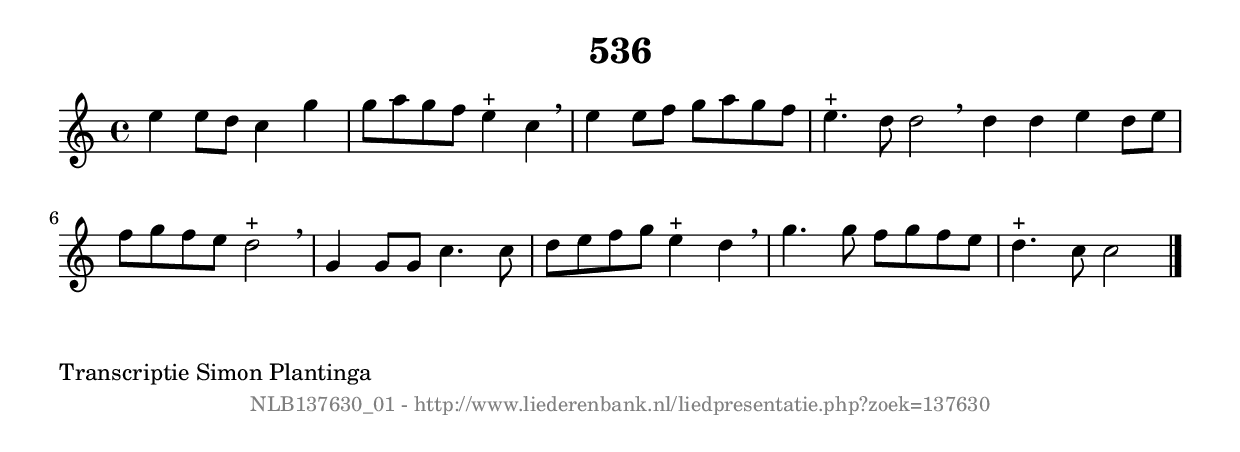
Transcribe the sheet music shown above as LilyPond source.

%
% produced by wce2krn 1.64 (7 June 2014)
%
\version"2.16"
#(append! paper-alist '(("long" . (cons (* 210 mm) (* 2000 mm)))))
#(set-default-paper-size "long")
sb = {\breathe}
mBreak = {\breathe }
bBreak = {\breathe }
x = {\once\override NoteHead #'style = #'cross }
gl=\glissando
itime={\override Staff.TimeSignature #'stencil = ##f }
ficta = {\once\set suggestAccidentals = ##t}
fine = {\once\override Score.RehearsalMark #'self-alignment-X = #1 \mark \markup {\italic{Fine}}}
dc = {\once\override Score.RehearsalMark #'self-alignment-X = #1 \mark \markup {\italic{D.C.}}}
dcf = {\once\override Score.RehearsalMark #'self-alignment-X = #1 \mark \markup {\italic{D.C. al Fine}}}
dcc = {\once\override Score.RehearsalMark #'self-alignment-X = #1 \mark \markup {\italic{D.C. al Coda}}}
ds = {\once\override Score.RehearsalMark #'self-alignment-X = #1 \mark \markup {\italic{D.S.}}}
dsf = {\once\override Score.RehearsalMark #'self-alignment-X = #1 \mark \markup {\italic{D.S. al Fine}}}
dsc = {\once\override Score.RehearsalMark #'self-alignment-X = #1 \mark \markup {\italic{D.S. al Coda}}}
pv = {\set Score.repeatCommands = #'((volta "1"))}
sv = {\set Score.repeatCommands = #'((volta "2"))}
tv = {\set Score.repeatCommands = #'((volta "3"))}
qv = {\set Score.repeatCommands = #'((volta "4"))}
xv = {\set Score.repeatCommands = #'((volta #f))}
\header{ tagline = ""
title = "536"
}
\score {{
\key c \major
\relative g'
{
\set melismaBusyProperties = #'()
\time 4/4
\tempo 4=120
\override Score.MetronomeMark #'transparent = ##t
\override Score.RehearsalMark #'break-visibility = #(vector #t #t #f)
e'4 e8 d8 c4 g'4 | g8 a8 g8 f8 e4^"+" c4 \sb | e4 e8 f8 g8 a8 g8 f8 | e4.^"+" d8 d2 \bar ":|:" \bBreak
d4 d4 e4 d8 e8 | f8 g8 f8 e8 d2^"+" \sb | g,4 g8 g8 c4. c8 | d8 e8 f8 g8 e4^"+" d4 \sb | g4. g8 f8 g8 f8 e8 | d4.^"+" c8 c2 \bar "|."
 }}
 \midi { }
 \layout {
            indent = 0.0\cm
}
}
\markup { \wordwrap-string #" 
Transcriptie Simon Plantinga
"}
\markup { \vspace #0 } \markup { \with-color #grey \fill-line { \center-column { \smaller "NLB137630_01 - http://www.liederenbank.nl/liedpresentatie.php?zoek=137630" } } }
